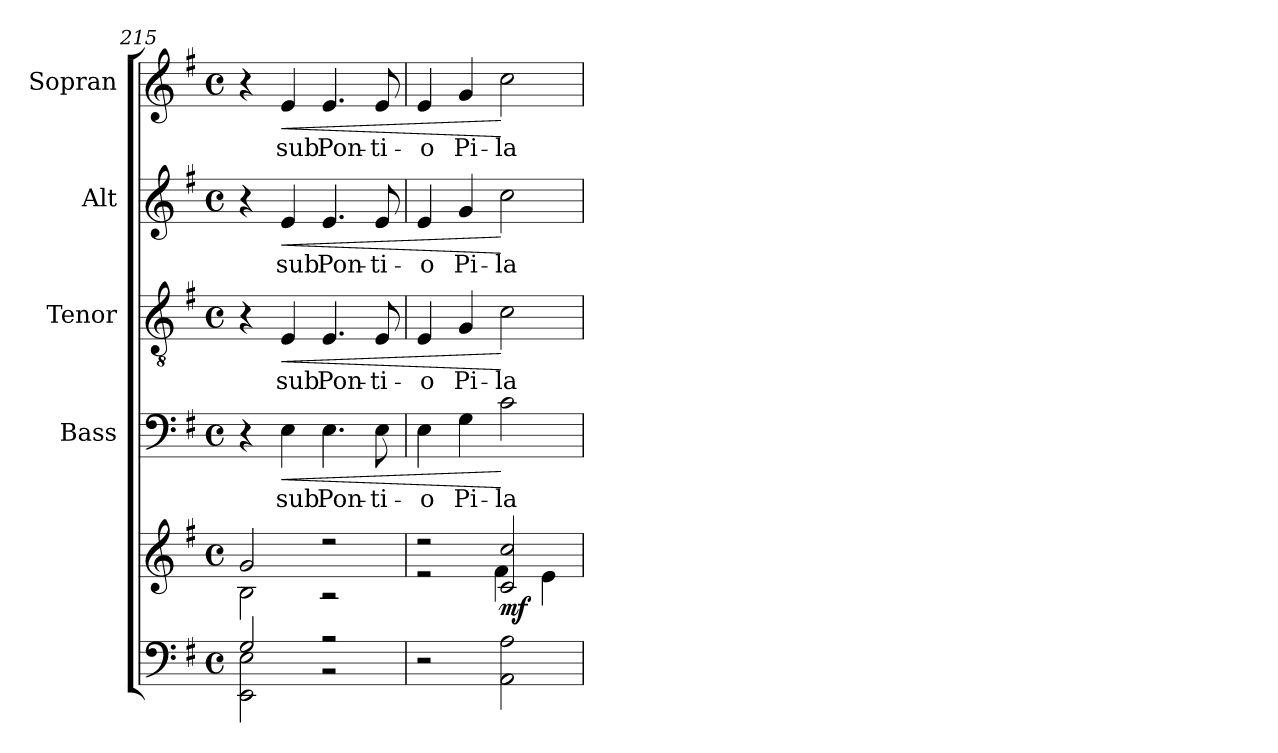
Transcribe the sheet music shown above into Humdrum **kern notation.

**kern	**kern	**dynam	**kern	**text	**dynam	**kern	**text	**dynam	**kern	**text	**dynam	**kern	**text	**dynam
*part5	*part5	*part5	*part4	*part4	*part4	*part3	*part3	*part3	*part2	*part2	*part2	*part1	*part1	*part1
*staff6	*staff5	*staff5/6	*staff4	*staff4	*staff4	*staff3	*staff3	*staff3	*staff2	*staff2	*staff2	*staff1	*staff1	*staff1
*	*	*	*I"Bass	*	*	*I"Tenor	*	*	*I"Alt	*	*	*I"Sopran	*	*
*	*	*	*I'B.	*	*	*I'T.	*	*	*I'A.	*	*	*I'S.	*	*
*clefF4	*clefG2	*	*clefF4	*	*	*clefGv2	*	*	*clefG2	*	*	*clefG2	*	*
*k[f#]	*k[f#]	*	*k[f#]	*	*	*k[f#]	*	*	*k[f#]	*	*	*k[f#]	*	*
*G:	*G:	*	*G:	*	*	*G:	*	*	*G:	*	*	*G:	*	*
*M4/4	*M4/4	*	*M4/4	*	*	*M4/4	*	*	*M4/4	*	*	*M4/4	*	*
*met(c)	*met(c)	*	*met(c)	*	*	*met(c)	*	*	*met(c)	*	*	*met(c)	*	*
=215	=215	=215	=215	=215	=215	=215	=215	=215	=215	=215	=215	=215	=215	=215
*^	*^	*	*	*	*	*	*	*	*	*	*	*	*	*
2G/	2EE\ 2E\	2g/	2B\	.	4r	.	.	4r	.	.	4r	.	.	4r	.	.
!	!	!	!	!	!	!LO:LY:b	!LO:HP:b	!	!LO:LY:b	!LO:HP:b	!	!LO:LY:b	!LO:HP:b	!	!LO:LY:b	!LO:HP:b
.	.	.	.	.	4E\	sub	<	4E/	sub	<	4e/	sub	<	4e/	sub	<
!	!	!	!	!	!	!LO:LY:b	!	!	!LO:LY:b	!	!	!LO:LY:b	!	!	!LO:LY:b	!
2r	2r	2r	2r	.	4.E\	Pon-	.	4.E/	Pon-	.	4.e/	Pon-	.	4.e/	Pon-	.
!	!	!	!	!	!	!LO:LY:b	!	!	!LO:LY:b	!	!	!LO:LY:b	!	!	!LO:LY:b	!
.	.	.	.	.	8E\	-ti-	.	8E/	-ti-	.	8e/	-ti-	.	8e/	-ti-	.
*v	*v	*	*	*	*	*	*	*	*	*	*	*	*	*	*	*
!!LO:LB:g=z
=216	=216	=216	=216	=216	=216	=216	=216	=216	=216	=216	=216	=216	=216	=216	=216
!	!	!	!	!	!LO:LY:b	!	!	!LO:LY:b	!	!	!LO:LY:b	!	!	!LO:LY:b	!
2r	2r	2r	.	4E\	-o	.	4E/	-o	.	4e/	-o	.	4e/	-o	.
!	!	!	!	!	!LO:LY:b	!	!	!LO:LY:b	!	!	!LO:LY:b	!	!	!LO:LY:b	!
.	.	.	.	4G\	Pi-	.	4G/	Pi-	.	4g/	Pi-	.	4g/	Pi-	.
!	!	!	!LO:DY:b	!	!LO:LY:b	!	!	!LO:LY:b	!	!	!LO:LY:b	!	!	!LO:LY:b	!
2AA\ 2A\	2c/ 2cc/	4f#\	mf	2c\	-la-	[	2c\	-la-	[	2cc\	-la-	[	2cc\	-la-	[
.	.	4e\	.	.	.	.	.	.	.	.	.	.	.	.	.
*	*v	*v	*	*	*	*	*	*	*	*	*	*	*	*	*
=	=	=	=	=	=	=	=	=	=	=	=	=	=	=
*-	*-	*-	*-	*-	*-	*-	*-	*-	*-	*-	*-	*-	*-	*-
